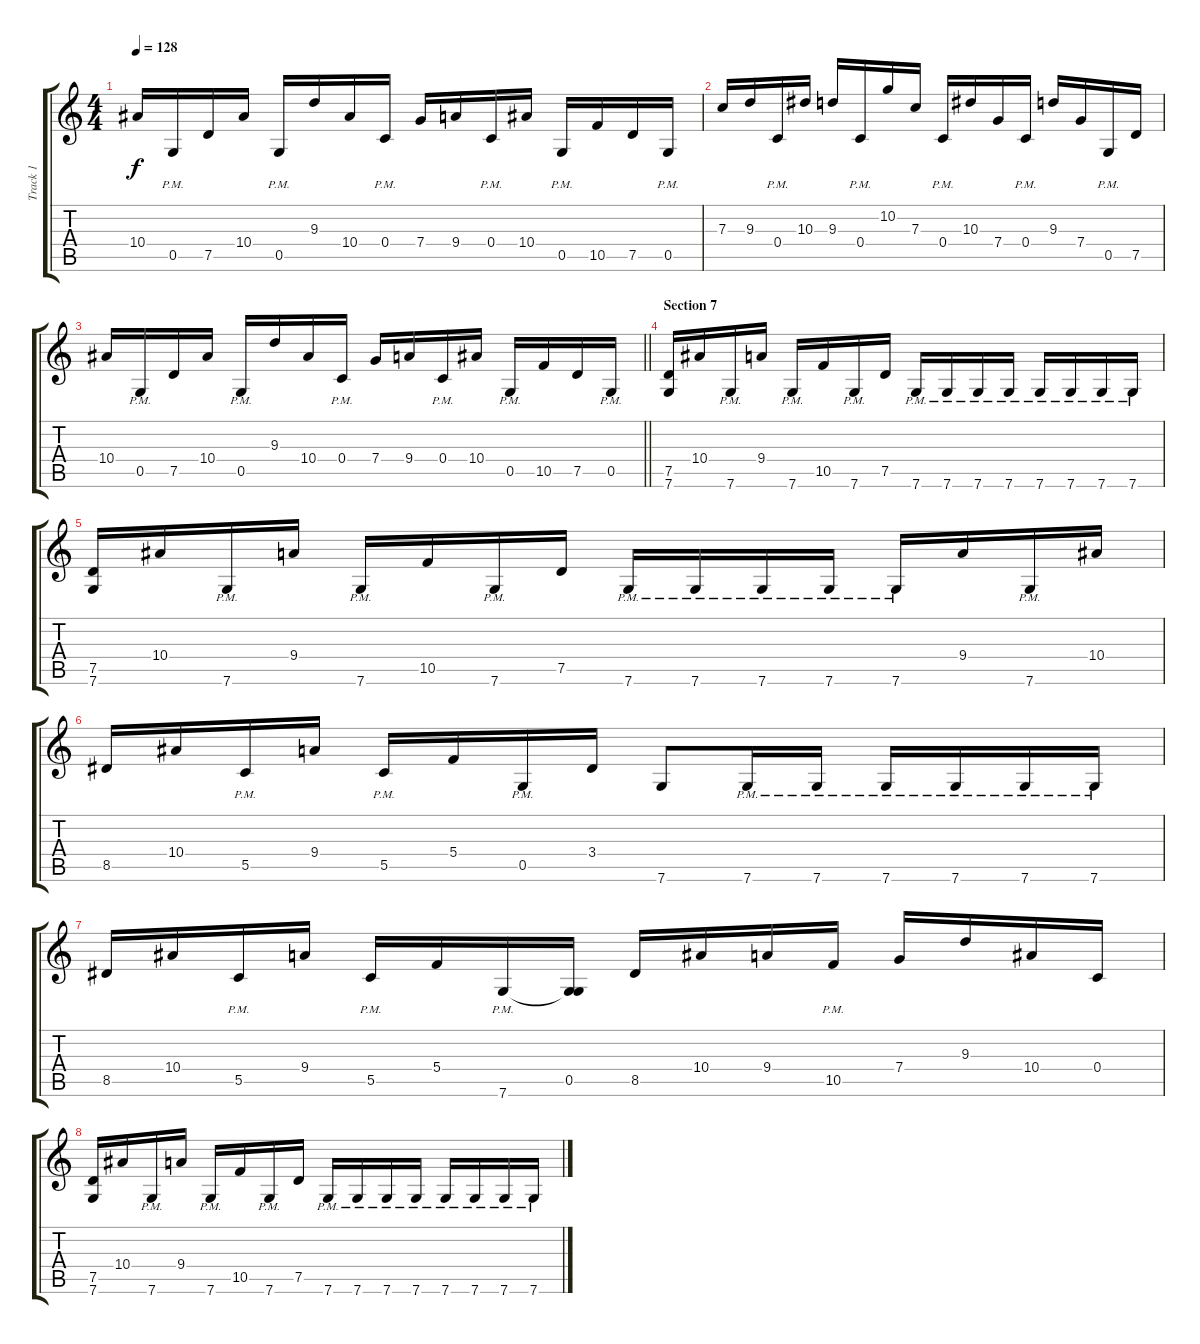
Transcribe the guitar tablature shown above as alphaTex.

\track ("Track 1" "Track 1") {instrument distortionguitar}
\staff {score tabs}
\tuning (D4 A3 F3 C3 G2 C2) {hide}
\ts (4 4)
\tempo 128
\clef g2
\ks c
10.4.16{dy f} 0.5{pm}.16 7.5.16 10.4.16 0.5{pm}.16 9.3.16 10.4.16 0.4{pm}.16 7.4.16 9.4.16 0.4{pm}.16 10.4.16 0.5{pm}.16 10.5.16 7.5.16 0.5{pm}.16 |
7.3.16 9.3.16 0.4{pm}.16 10.3.16 9.3.16 0.4{pm}.16 10.2.16 7.3.16 0.4{pm}.16 10.3.16 7.4.16 0.4{pm}.16 9.3.16 7.4.16 0.5{pm}.16 7.5.16 |
\barLineRight lightlight
10.4.16 0.5{pm}.16 7.5.16 10.4.16 0.5{pm}.16 9.3.16 10.4.16 0.4{pm}.16 7.4.16 9.4.16 0.4{pm}.16 10.4.16 0.5{pm}.16 10.5.16 7.5.16 0.5{pm}.16 |
\section ("" "Section 7")
(7.5 7.6).16 10.4.16 7.6{pm}.16 9.4.16 7.6{pm}.16 10.5.16 7.6{pm}.16 7.5.16 7.6{pm}.16 7.6{pm}.16 7.6{pm}.16 7.6{pm}.16 7.6{pm}.16 7.6{pm}.16 7.6{pm}.16 7.6{pm}.16 |
(7.5 7.6).16 10.4.16 7.6{pm}.16 9.4.16 7.6{pm}.16 10.5.16 7.6{pm}.16 7.5.16 7.6{pm}.16 7.6{pm}.16 7.6{pm}.16 7.6{pm}.16 7.6{pm}.16 9.4.16 7.6{pm}.16 10.4.16 |
8.5.16 10.4.16 5.5{pm}.16 9.4.16 5.5{pm}.16 5.4.16 0.5{pm}.16 3.4.16 7.6.8 7.6{pm}.16 7.6{pm}.16 7.6{pm}.16 7.6{pm}.16 7.6{pm}.16 7.6{pm}.16 |
8.5.16 10.4.16 5.5{pm}.16 9.4.16 5.5{pm}.16 5.4.16 7.6{pm}.16 (0.5 7.6{t}).16 8.5.16 10.4.16 9.4.16 10.5{pm}.16 7.4.16 9.3.16 10.4.16 0.4.16 |
(7.5 7.6).16 10.4.16 7.6{pm}.16 9.4.16 7.6{pm}.16 10.5.16 7.6{pm}.16 7.5.16 7.6{pm}.16 7.6{pm}.16 7.6{pm}.16 7.6{pm}.16 7.6{pm}.16 7.6{pm}.16 7.6{pm}.16 7.6{pm}.16
